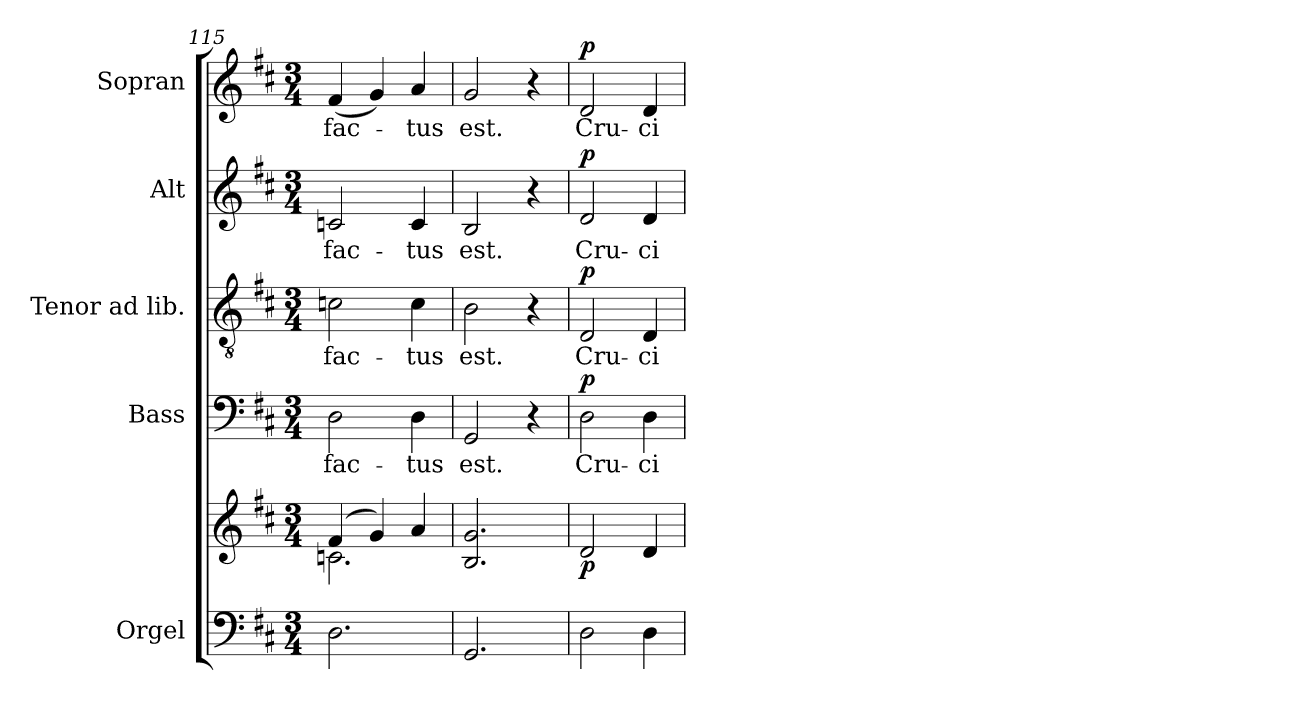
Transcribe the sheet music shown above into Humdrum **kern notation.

**kern	**kern	**dynam	**kern	**text	**dynam	**kern	**text	**dynam	**kern	**text	**dynam	**kern	**text	**dynam
*part5	*part5	*part5	*part4	*part4	*part4	*part3	*part3	*part3	*part2	*part2	*part2	*part1	*part1	*part1
*staff6	*staff5	*staff5/6	*staff4	*staff4	*staff4	*staff3	*staff3	*staff3	*staff2	*staff2	*staff2	*staff1	*staff1	*staff1
*I"Orgel	*	*	*I"Bass	*	*	*I"Tenor ad lib.	*	*	*I"Alt	*	*	*I"Sopran	*	*
*I'Org.	*	*	*I'B.	*	*	*I'T.	*	*	*I'A.	*	*	*I'S.	*	*
!!LO:LB:g=z
*clefF4	*clefG2	*	*clefF4	*	*	*clefGv2	*	*	*clefG2	*	*	*clefG2	*	*
*k[f#c#]	*k[f#c#]	*	*k[f#c#]	*	*	*k[f#c#]	*	*	*k[f#c#]	*	*	*k[f#c#]	*	*
*D:	*D:	*	*D:	*	*	*D:	*	*	*D:	*	*	*D:	*	*
*M3/4	*M3/4	*	*M3/4	*	*	*M3/4	*	*	*M3/4	*	*	*M3/4	*	*
=115	=115	=115	=115	=115	=115	=115	=115	=115	=115	=115	=115	=115	=115	=115
*	*^	*	*	*	*	*	*	*	*	*	*	*	*	*
!	!	!	!	!	!LO:LY:b	!	!	!LO:LY:b	!	!	!LO:LY:b	!	!	!LO:LY:b	!
2.D\	(4f#/	2.cn\	.	2D\	fac-	.	2cn\	fac-	.	2cn/	fac-	.	(<4f#/	fac-	.
.	4g/)	.	.	.	.	.	.	.	.	.	.	.	4g/)	.	.
!	!	!	!	!	!LO:LY:b	!	!	!LO:LY:b	!	!	!LO:LY:b	!	!	!LO:LY:b	!
.	4a/	.	.	4D\	-tus	.	4c\	-tus	.	4c/	-tus	.	4a/	-tus	.
*	*v	*v	*	*	*	*	*	*	*	*	*	*	*	*	*
=116	=116	=116	=116	=116	=116	=116	=116	=116	=116	=116	=116	=116	=116	=116
!	!	!	!	!LO:LY:b	!	!	!LO:LY:b	!	!	!LO:LY:b	!	!	!LO:LY:b	!
2.GG/	2.B/ 2.g/	.	2GG/	est.	.	2B\	est.	.	2B/	est.	.	2g/	est.	.
.	.	.	4r	.	.	4r	.	.	4r	.	.	4r	.	.
=117	=117	=117	=117	=117	=117	=117	=117	=117	=117	=117	=117	=117	=117	=117
!	!	!LO:DY:b	!	!LO:LY:b	!LO:DY:a	!	!LO:LY:b	!LO:DY:a	!	!LO:LY:b	!LO:DY:a	!	!LO:LY:b	!LO:DY:a
2D\	2d/	p	2D\	Cru-	p	2D/	Cru-	p	2d/	Cru-	p	2d/	Cru-	p
!	!	!	!	!LO:LY:b	!	!	!LO:LY:b	!	!	!LO:LY:b	!	!	!LO:LY:b	!
4D\	4d/	.	4D\	-ci-	.	4D/	-ci-	.	4d/	-ci-	.	4d/	-ci-	.
=	=	=	=	=	=	=	=	=	=	=	=	=	=	=
*-	*-	*-	*-	*-	*-	*-	*-	*-	*-	*-	*-	*-	*-	*-
